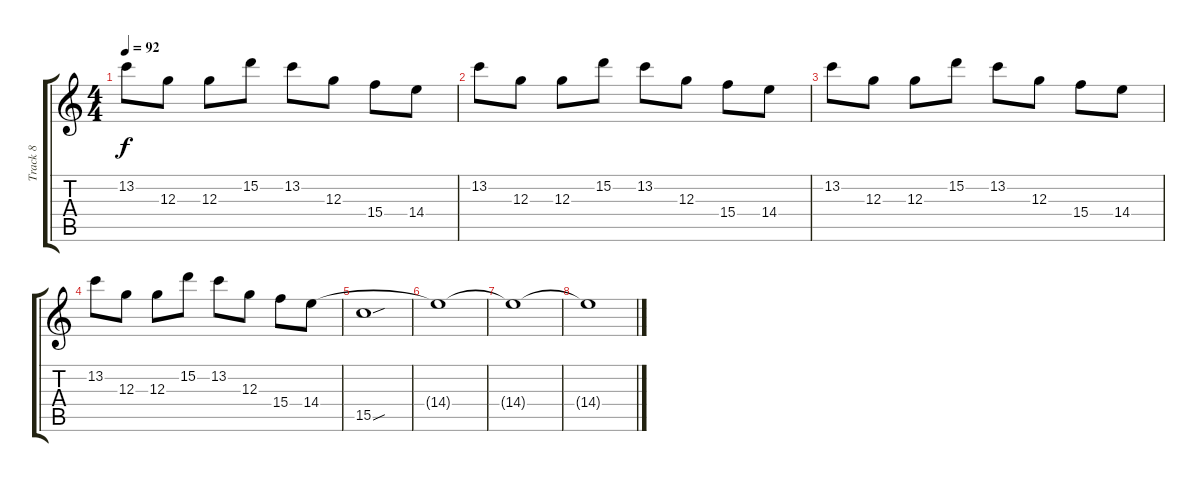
\track ("Track 8" "Track 8") {instrument distortionguitar}
\staff {score tabs}
\tuning (E4 B3 G3 D3 A2 E2) {hide}
\ts (4 4)
\tempo 92
\clef g2
\ks c
13.2.8{dy f} 12.3.8 12.3.8 15.2.8 13.2.8 12.3.8 15.4.8 14.4.8 |
13.2.8 12.3.8 12.3.8 15.2.8 13.2.8 12.3.8 15.4.8 14.4.8 |
13.2.8 12.3.8 12.3.8 15.2.8 13.2.8 12.3.8 15.4.8 14.4.8 |
13.2.8 12.3.8 12.3.8 15.2.8 13.2.8 12.3.8 15.4.8 14.4.8 |
15.5{sou}.1 |
14.4{t}.1 |
14.4{t}.1 |
14.4{t}.1
